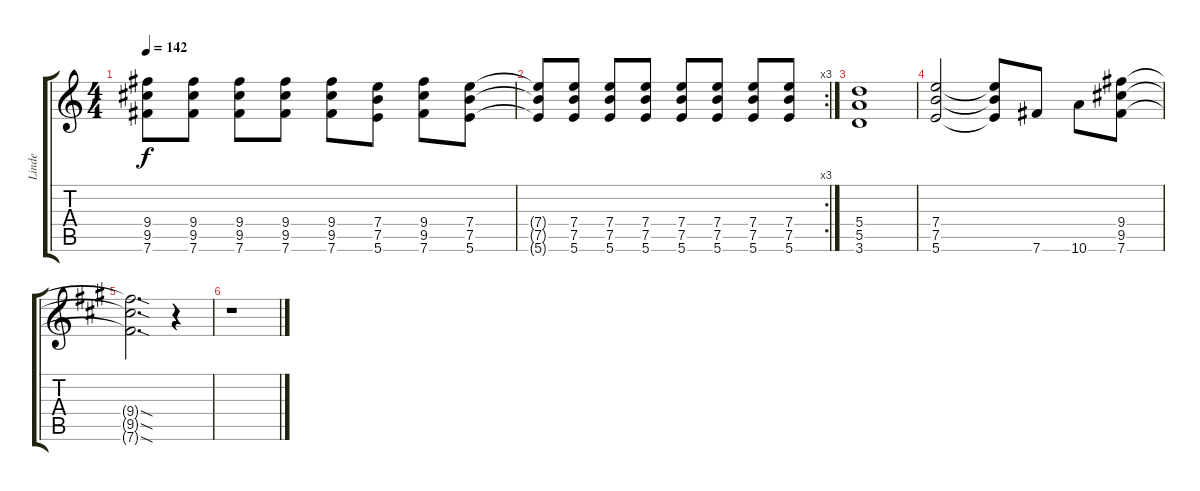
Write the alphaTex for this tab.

\track ("Linde" "Linde") {instrument distortionguitar}
\staff {score tabs}
\tuning (B3 Gb3 D3 A2 E2 B1) {hide}
\ts (4 4)
\tempo 142
\clef g2
\ks c
(9.4{t} 9.5{t} 7.6{t}).8{ot 8vb dy f} (9.4 9.5 7.6).8{ot 8vb} (9.4 9.5 7.6).8{ot 8vb} (9.4 9.5 7.6).8{ot 8vb} (9.4 9.5 7.6).8{ot 8vb} (7.4 7.5 5.6).8{ot 8vb} (9.4 9.5 7.6).8{ot 8vb} (7.4 7.5 5.6).8{ot 8vb} |
\rc 3
(7.4{t} 7.5{t} 5.6{t}).8{ot 8vb} (7.4 7.5 5.6).8{ot 8vb} (7.4 7.5 5.6).8{ot 8vb} (7.4 7.5 5.6).8{ot 8vb} (7.4 7.5 5.6).8{ot 8vb} (7.4 7.5 5.6).8{ot 8vb} (7.4 7.5 5.6).8{ot 8vb} (7.4 7.5 5.6).8{ot 8vb} |
(5.4 5.5 3.6).1{ot 8vb} |
(7.4 7.5 5.6).2{ot 8vb} (7.4{t} 7.5{t} 5.6{t}).8{ot 8vb} 7.6.8{ot 8vb} 10.6.8{ot 8vb} (9.4 9.5 7.6).8{ot 8vb} |
\ks a
(9.4{sod t} 9.5{sod t} 7.6{sod t}).2{d ot 8vb} r.4 |
r.1
